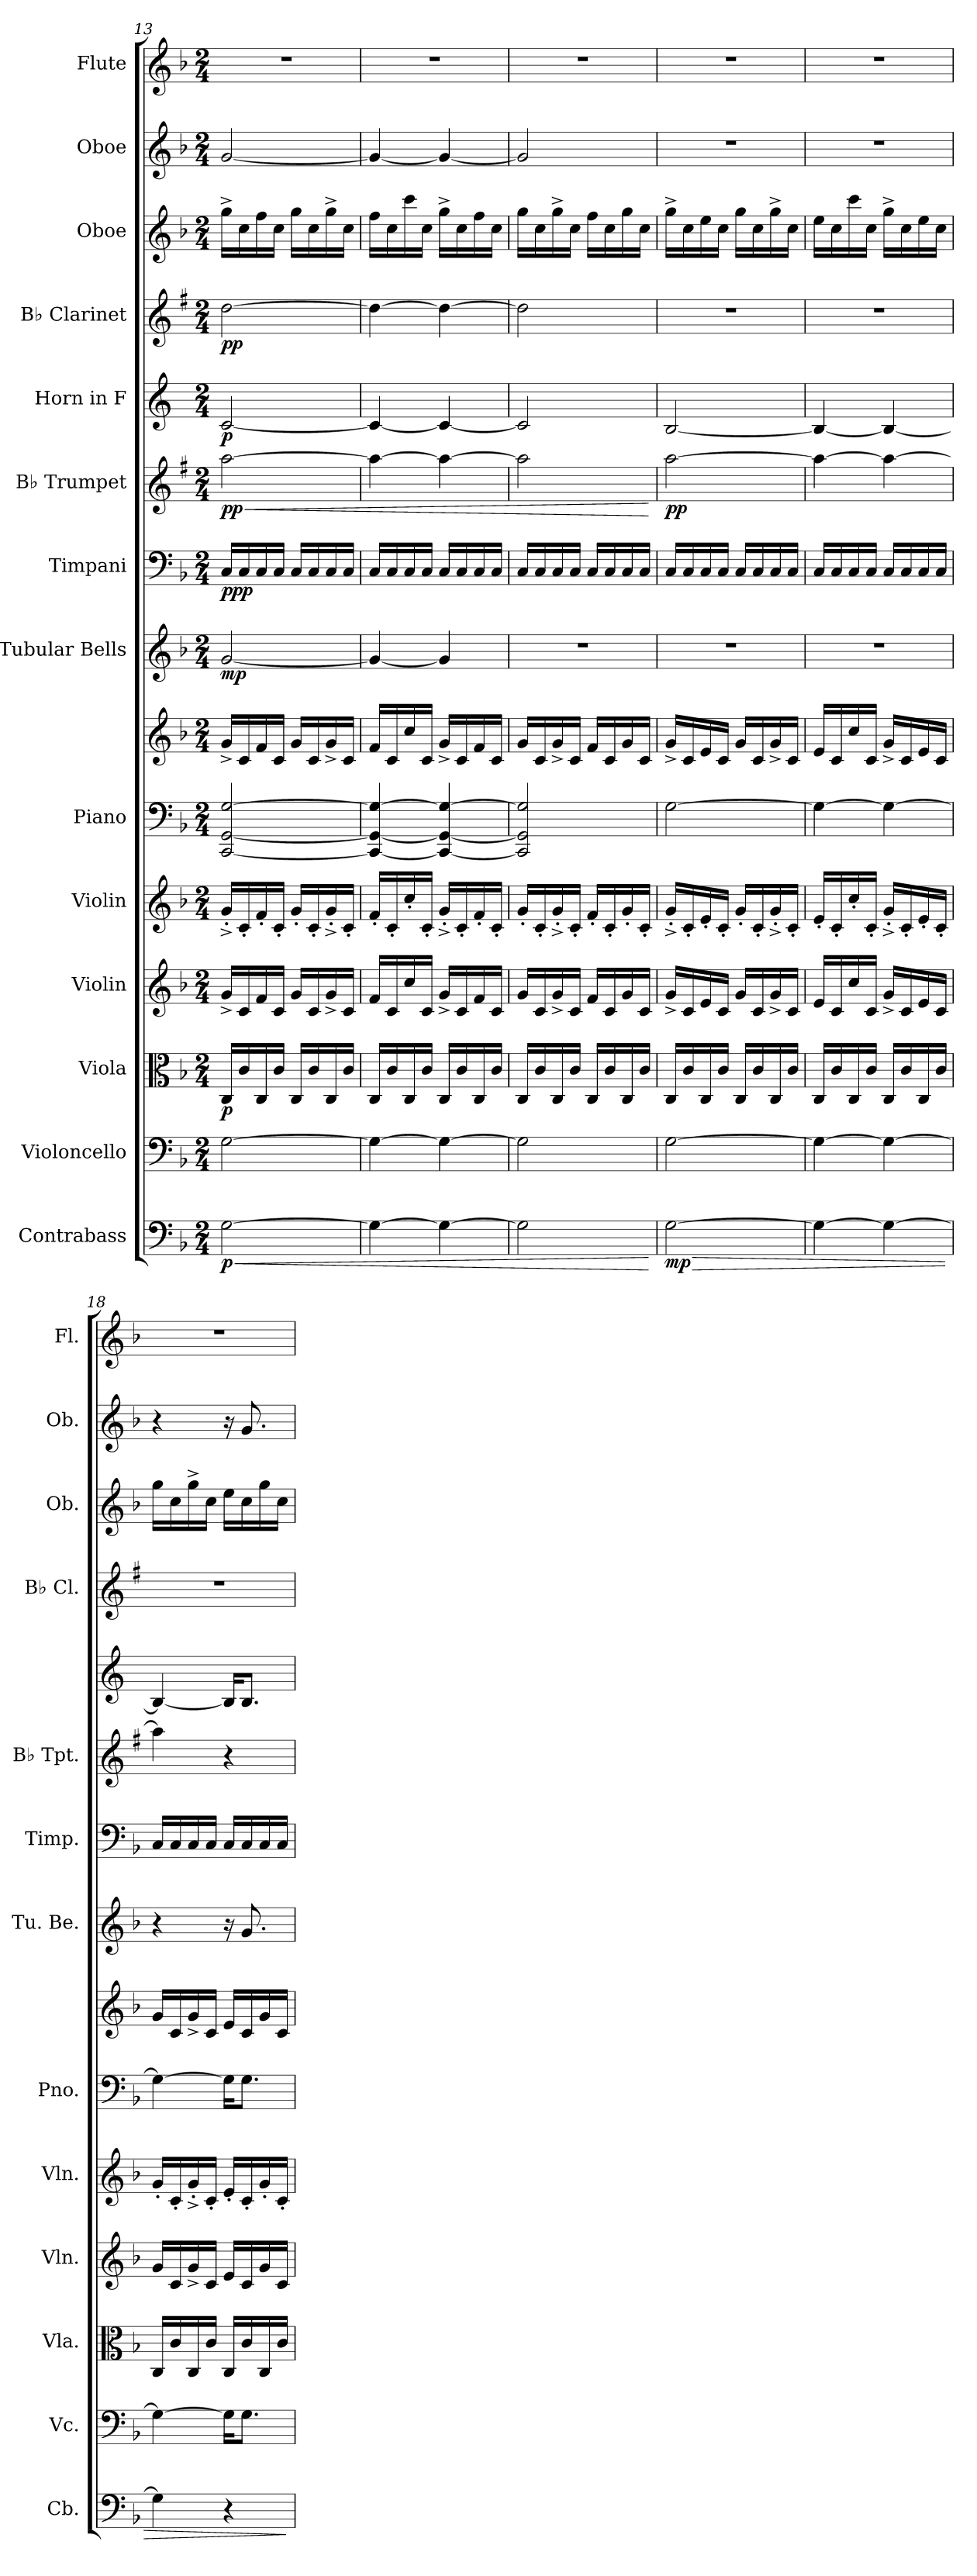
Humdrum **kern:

**kern	**dynam	**kern	**kern	**dynam	**kern	**kern	**kern	**kern	**kern	**dynam	**kern	**dynam	**kern	**dynam	**kern	**dynam	**kern	**dynam	**kern	**kern	**kern
*part14	*part14	*part13	*part12	*part12	*part11	*part10	*part9	*part9	*part8	*part8	*part7	*part7	*part6	*part6	*part5	*part5	*part4	*part4	*part3	*part2	*part1
*staff15	*staff15	*staff14	*staff13	*staff13	*staff12	*staff11	*staff10	*staff9	*staff8	*staff8	*staff7	*staff7	*staff6	*staff6	*staff5	*staff5	*staff4	*staff4	*staff3	*staff2	*staff1
*I"Contrabass	*	*I"Violoncello	*I"Viola	*	*I"Violin	*I"Violin	*I"Piano	*	*I"Tubular Bells	*	*I"Timpani	*	*I"B♭ Trumpet	*	*I"Horn in F	*	*I"B♭ Clarinet	*	*I"Oboe	*I"Oboe	*I"Flute
*I'Cb.	*	*I'Vc.	*I'Vla.	*	*I'Vln.	*I'Vln.	*I'Pno.	*	*I'Tu. Be.	*	*I'Timp.	*	*I'B♭ Tpt.	*	*	*	*I'B♭ Cl.	*	*I'Ob.	*I'Ob.	*I'Fl.
*clefF4	*	*clefF4	*clefC3	*	*clefG2	*clefG2	*clefF4	*clefG2	*clefG2	*	*clefF4	*	*clefG2	*	*clefG2	*	*clefG2	*	*clefG2	*clefG2	*clefG2
*ITrd7c12	*	*	*	*	*	*	*	*	*	*	*	*	*ITrd1c2	*	*ITrd4c7	*	*ITrd1c2	*	*	*	*
*k[b-]	*	*k[b-]	*k[b-]	*	*k[b-]	*k[b-]	*k[b-]	*k[b-]	*k[b-]	*	*k[b-]	*	*k[b-]	*	*k[b-]	*	*k[b-]	*	*k[b-]	*k[b-]	*k[b-]
*M2/4	*	*M2/4	*M2/4	*	*M2/4	*M2/4	*M2/4	*M2/4	*M2/4	*	*M2/4	*	*M2/4	*	*M2/4	*	*M2/4	*	*M2/4	*M2/4	*M2/4
=13	=13	=13	=13	=13	=13	=13	=13	=13	=13	=13	=13	=13	=13	=13	=13	=13	=13	=13	=13	=13	=13
!	!LO:HP:b	!	!	!	!	!	!	!	!	!	!	!	!	!LO:HP:b	!	!	!	!	!	!	!
!	!LO:DY:n=1:b	!	!	!LO:DY:b	!	!	!	!	!	!LO:DY:b	!	!LO:DY:b	!	!LO:DY:n=1:b	!	!LO:DY:b	!	!LO:DY:b	!	!	!
[2GG\	< p	[2G\	16C/LL	p	16g^/LL	16g^'/LL	[2CC/ [2GG/ [2G/	16g^/LL	[2g/	mp	16C/LL	ppp	[2gg\	< pp	[2F/	p	[2cc\	pp	16gg^\LL	[2g/	2r
.	.	.	16c/	.	16c/	16c'/	.	16c/	.	.	16C/	.	.	.	.	.	.	.	16cc\	.	.
.	.	.	16C/	.	16f/	16f'/	.	16f/	.	.	16C/	.	.	.	.	.	.	.	16ff\	.	.
.	.	.	16c/JJ	.	16c/JJ	16c'/JJ	.	16c/JJ	.	.	16C/JJ	.	.	.	.	.	.	.	16cc\JJ	.	.
.	.	.	16C/LL	.	16g/LL	16g'/LL	.	16g/LL	.	.	16C/LL	.	.	.	.	.	.	.	16gg\LL	.	.
.	.	.	16c/	.	16c/	16c'/	.	16c/	.	.	16C/	.	.	.	.	.	.	.	16cc\	.	.
.	.	.	16C/	.	16g^/	16g^'/	.	16g^/	.	.	16C/	.	.	.	.	.	.	.	16gg^\	.	.
.	.	.	16c/JJ	.	16c/JJ	16c'/JJ	.	16c/JJ	.	.	16C/JJ	.	.	.	.	.	.	.	16cc\JJ	.	.
=14	=14	=14	=14	=14	=14	=14	=14	=14	=14	=14	=14	=14	=14	=14	=14	=14	=14	=14	=14	=14	=14
4GG\_	.	4G\_	16C/LL	.	16f/LL	16f'/LL	4CC/_ 4GG/_ 4G/_	16f/LL	4g/_	.	16C/LL	.	4gg\_	.	4F/_	.	4cc\_	.	16ff\LL	4g/_	2r
.	.	.	16c/	.	16c/	16c'/	.	16c/	.	.	16C/	.	.	.	.	.	.	.	16cc\	.	.
.	.	.	16C/	.	16cc/	16cc'/	.	16cc/	.	.	16C/	.	.	.	.	.	.	.	16ccc\	.	.
.	.	.	16c/JJ	.	16c/JJ	16c'/JJ	.	16c/JJ	.	.	16C/JJ	.	.	.	.	.	.	.	16cc\JJ	.	.
4GG\_	.	4G\_	16C/LL	.	16g^/LL	16g^'/LL	4CC/_ 4GG/_ 4G/_	16g^/LL	4g/]	.	16C/LL	.	4gg\_	.	4F/_	.	4cc\_	.	16gg^\LL	4g/_	.
.	.	.	16c/	.	16c/	16c'/	.	16c/	.	.	16C/	.	.	.	.	.	.	.	16cc\	.	.
.	.	.	16C/	.	16f/	16f'/	.	16f/	.	.	16C/	.	.	.	.	.	.	.	16ff\	.	.
.	.	.	16c/JJ	.	16c/JJ	16c'/JJ	.	16c/JJ	.	.	16C/JJ	.	.	.	.	.	.	.	16cc\JJ	.	.
!!LO:PB:g=z
=15	=15	=15	=15	=15	=15	=15	=15	=15	=15	=15	=15	=15	=15	=15	=15	=15	=15	=15	=15	=15	=15
2GG\]	.	2G\]	16C/LL	.	16g/LL	16g'/LL	2CC/] 2GG/] 2G/]	16g/LL	2r	.	16C/LL	.	2gg\]	.	2F/]	.	2cc\]	.	16gg\LL	2g/]	2r
.	.	.	16c/	.	16c/	16c'/	.	16c/	.	.	16C/	.	.	.	.	.	.	.	16cc\	.	.
.	.	.	16C/	.	16g^/	16g^'/	.	16g^/	.	.	16C/	.	.	.	.	.	.	.	16gg^\	.	.
.	.	.	16c/JJ	.	16c/JJ	16c'/JJ	.	16c/JJ	.	.	16C/JJ	.	.	.	.	.	.	.	16cc\JJ	.	.
.	.	.	16C/LL	.	16f/LL	16f'/LL	.	16f/LL	.	.	16C/LL	.	.	.	.	.	.	.	16ff\LL	.	.
.	.	.	16c/	.	16c/	16c'/	.	16c/	.	.	16C/	.	.	.	.	.	.	.	16cc\	.	.
.	.	.	16C/	.	16g/	16g'/	.	16g/	.	.	16C/	.	.	.	.	.	.	.	16gg\	.	.
.	.	.	16c/JJ	.	16c/JJ	16c'/JJ	.	16c/JJ	.	.	16C/JJ	.	.	.	.	.	.	.	16cc\JJ	.	.
.	[	.	.	.	.	.	.	.	.	.	.	.	.	[	.	.	.	.	.	.	.
=16	=16	=16	=16	=16	=16	=16	=16	=16	=16	=16	=16	=16	=16	=16	=16	=16	=16	=16	=16	=16	=16
!	!LO:HP:b	!	!	!	!	!	!	!	!	!	!	!	!	!	!	!	!	!	!	!	!
!	!LO:DY:n=1:b	!	!	!	!	!	!	!	!	!	!	!	!	!LO:DY:b	!	!	!	!	!	!	!
[2GG\	> mp	[2G\	16C/LL	.	16g^/LL	16g^'/LL	[2G\	16g^/LL	2r	.	16C/LL	.	[2gg\	pp	[2E/	.	2r	.	16gg^\LL	2r	2r
.	.	.	16c/	.	16c/	16c'/	.	16c/	.	.	16C/	.	.	.	.	.	.	.	16cc\	.	.
.	.	.	16C/	.	16e/	16e'/	.	16e/	.	.	16C/	.	.	.	.	.	.	.	16ee\	.	.
.	.	.	16c/JJ	.	16c/JJ	16c'/JJ	.	16c/JJ	.	.	16C/JJ	.	.	.	.	.	.	.	16cc\JJ	.	.
.	.	.	16C/LL	.	16g/LL	16g'/LL	.	16g/LL	.	.	16C/LL	.	.	.	.	.	.	.	16gg\LL	.	.
.	.	.	16c/	.	16c/	16c'/	.	16c/	.	.	16C/	.	.	.	.	.	.	.	16cc\	.	.
.	.	.	16C/	.	16g^/	16g^'/	.	16g^/	.	.	16C/	.	.	.	.	.	.	.	16gg^\	.	.
.	.	.	16c/JJ	.	16c/JJ	16c'/JJ	.	16c/JJ	.	.	16C/JJ	.	.	.	.	.	.	.	16cc\JJ	.	.
=17	=17	=17	=17	=17	=17	=17	=17	=17	=17	=17	=17	=17	=17	=17	=17	=17	=17	=17	=17	=17	=17
4GG\_	.	4G\_	16C/LL	.	16e/LL	16e'/LL	4G\_	16e/LL	2r	.	16C/LL	.	4gg\_	.	4E/_	.	2r	.	16ee\LL	2r	2r
.	.	.	16c/	.	16c/	16c'/	.	16c/	.	.	16C/	.	.	.	.	.	.	.	16cc\	.	.
.	.	.	16C/	.	16cc/	16cc'/	.	16cc/	.	.	16C/	.	.	.	.	.	.	.	16ccc\	.	.
.	.	.	16c/JJ	.	16c/JJ	16c'/JJ	.	16c/JJ	.	.	16C/JJ	.	.	.	.	.	.	.	16cc\JJ	.	.
4GG\_	.	4G\_	16C/LL	.	16g^/LL	16g^'/LL	4G\_	16g^/LL	.	.	16C/LL	.	4gg\_	.	4E/_	.	.	.	16gg^\LL	.	.
.	.	.	16c/	.	16c/	16c'/	.	16c/	.	.	16C/	.	.	.	.	.	.	.	16cc\	.	.
.	.	.	16C/	.	16e/	16e'/	.	16e/	.	.	16C/	.	.	.	.	.	.	.	16ee\	.	.
.	.	.	16c/JJ	.	16c/JJ	16c'/JJ	.	16c/JJ	.	.	16C/JJ	.	.	.	.	.	.	.	16cc\JJ	.	.
=18	=18	=18	=18	=18	=18	=18	=18	=18	=18	=18	=18	=18	=18	=18	=18	=18	=18	=18	=18	=18	=18
4GG\]	.	4G\_	16C/LL	.	16g/LL	16g'/LL	4G\_	16g/LL	4r	.	16C/LL	.	4gg\]	.	4E/_	.	2r	.	16gg\LL	4r	2r
.	.	.	16c/	.	16c/	16c'/	.	16c/	.	.	16C/	.	.	.	.	.	.	.	16cc\	.	.
.	.	.	16C/	.	16g^/	16g^'/	.	16g^/	.	.	16C/	.	.	.	.	.	.	.	16gg^\	.	.
.	.	.	16c/JJ	.	16c/JJ	16c'/JJ	.	16c/JJ	.	.	16C/JJ	.	.	.	.	.	.	.	16cc\JJ	.	.
4r	.	16G\KL]	16C/LL	.	16e/LL	16e'/LL	16G\KL]	16e/LL	16r	.	16C/LL	.	4r	.	16E/KL]	.	.	.	16ee\LL	16r	.
.	.	8.G\J	16c/	.	16c/	16c'/	8.G\J	16c/	8.g/	.	16C/	.	.	.	8.E/J	.	.	.	16cc\	8.g/	.
.	.	.	16C/	.	16g/	16g'/	.	16g/	.	.	16C/	.	.	.	.	.	.	.	16gg\	.	.
.	.	.	16c/JJ	.	16c/JJ	16c'/JJ	.	16c/JJ	.	.	16C/JJ	.	.	.	.	.	.	.	16cc\JJ	.	.
.	]	.	.	.	.	.	.	.	.	.	.	.	.	.	.	.	.	.	.	.	.
=	=	=	=	=	=	=	=	=	=	=	=	=	=	=	=	=	=	=	=	=	=
*-	*-	*-	*-	*-	*-	*-	*-	*-	*-	*-	*-	*-	*-	*-	*-	*-	*-	*-	*-	*-	*-
